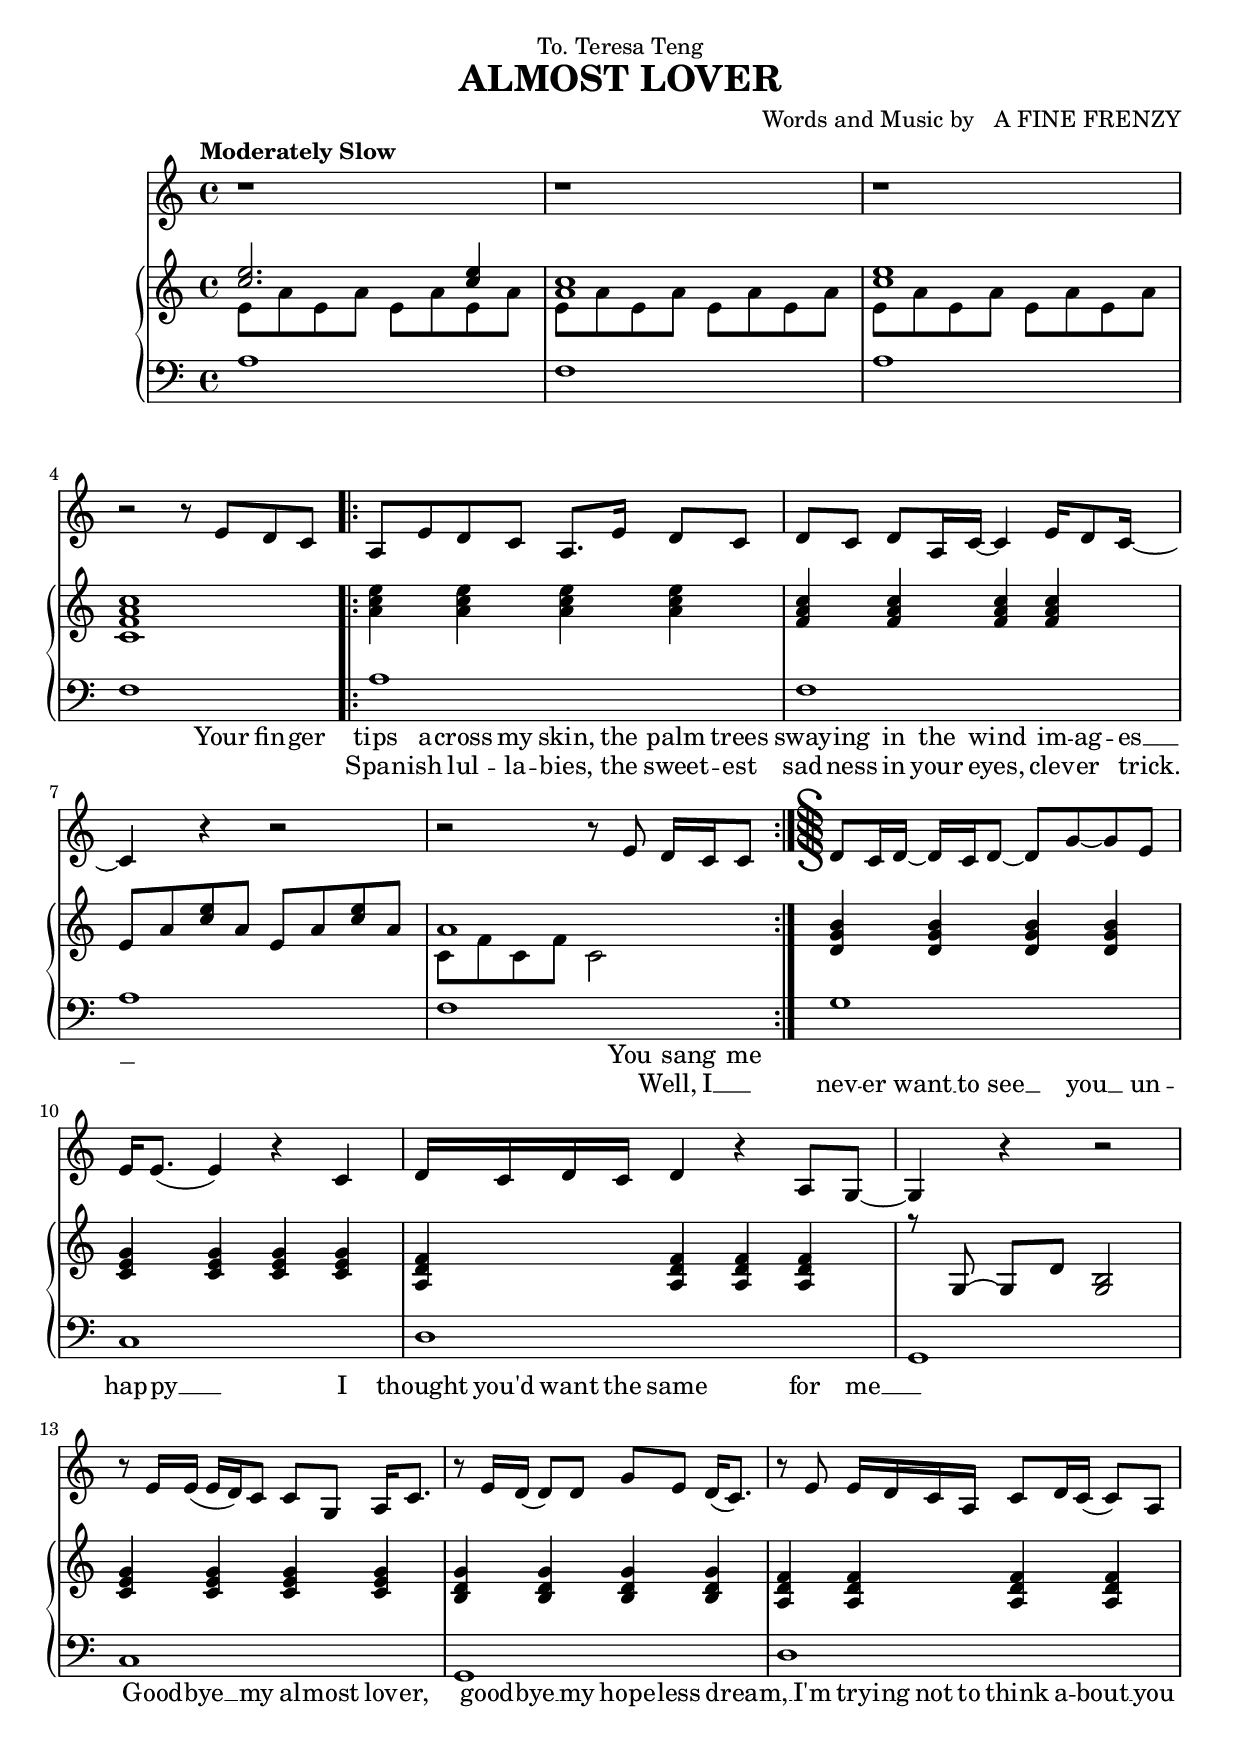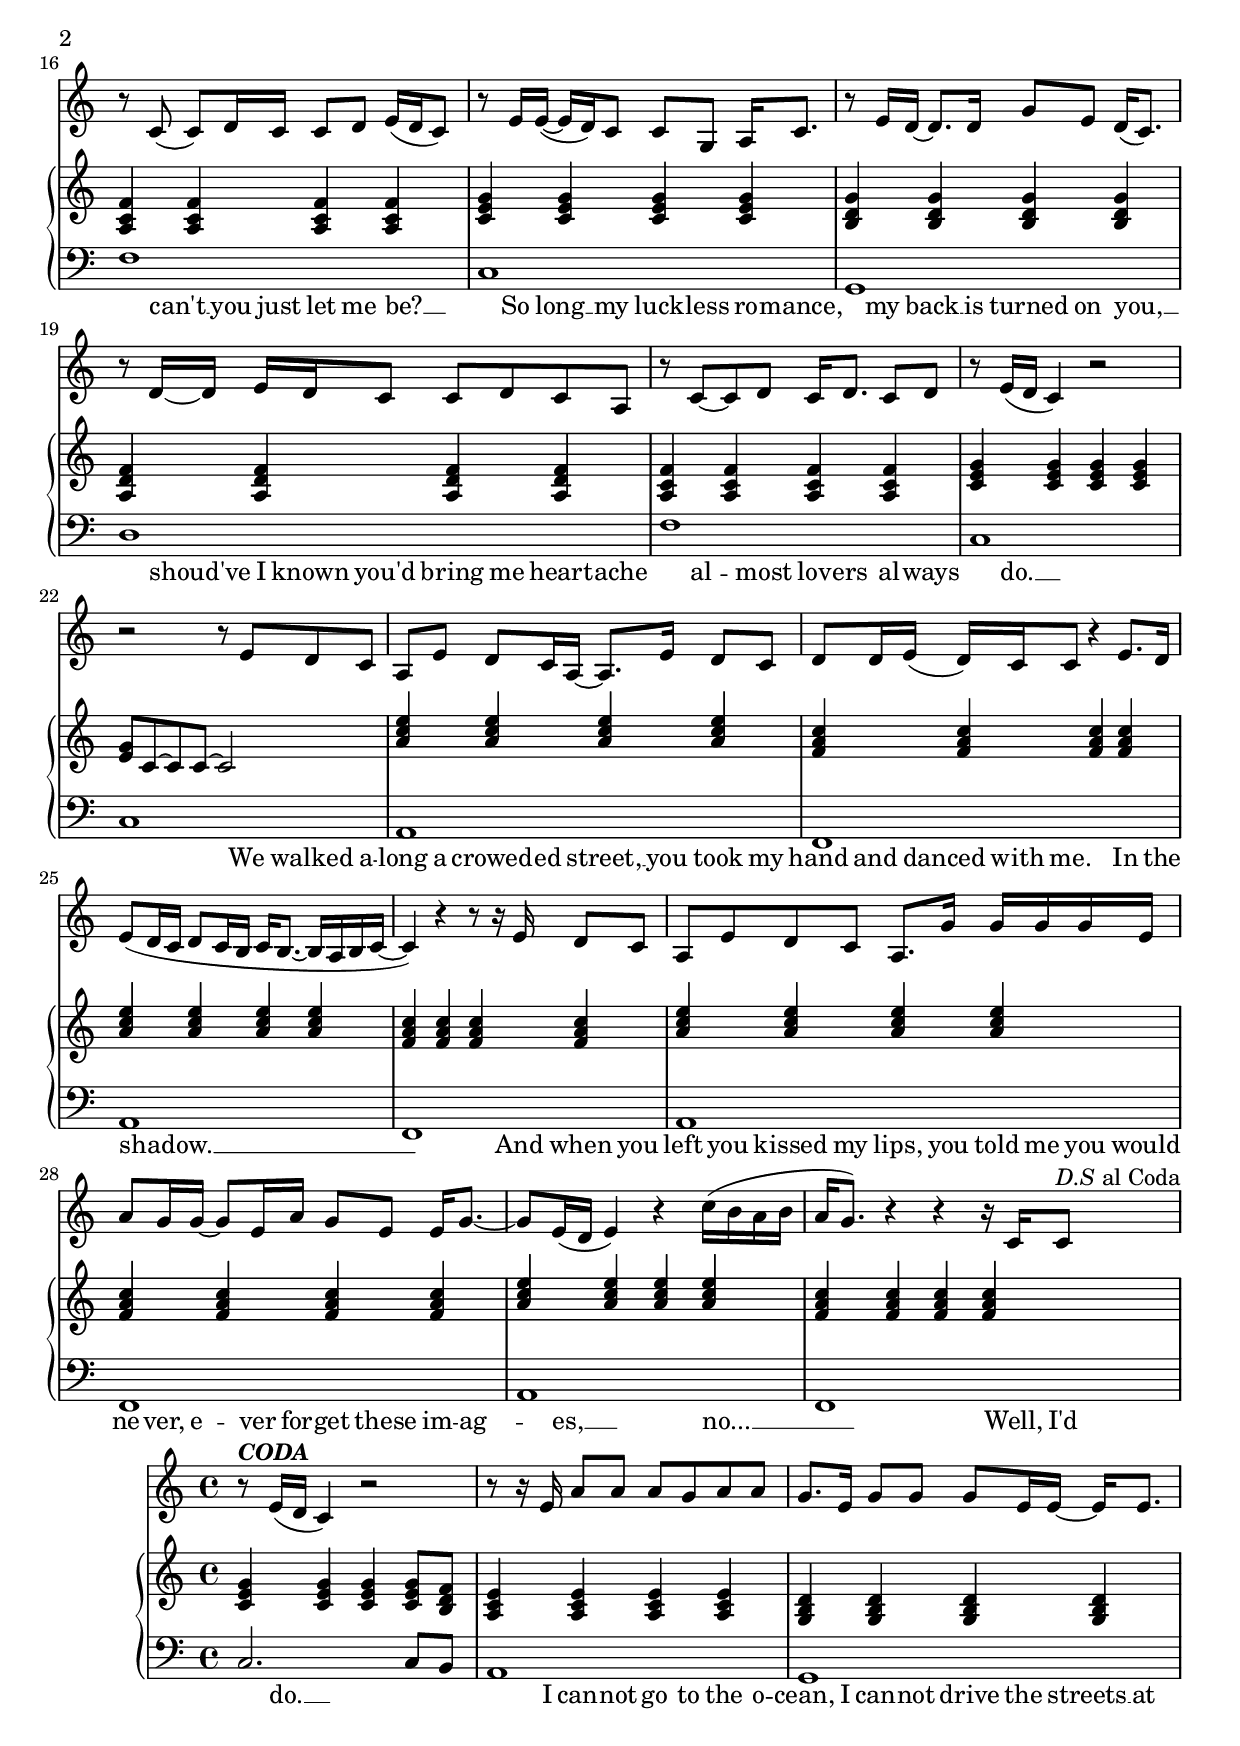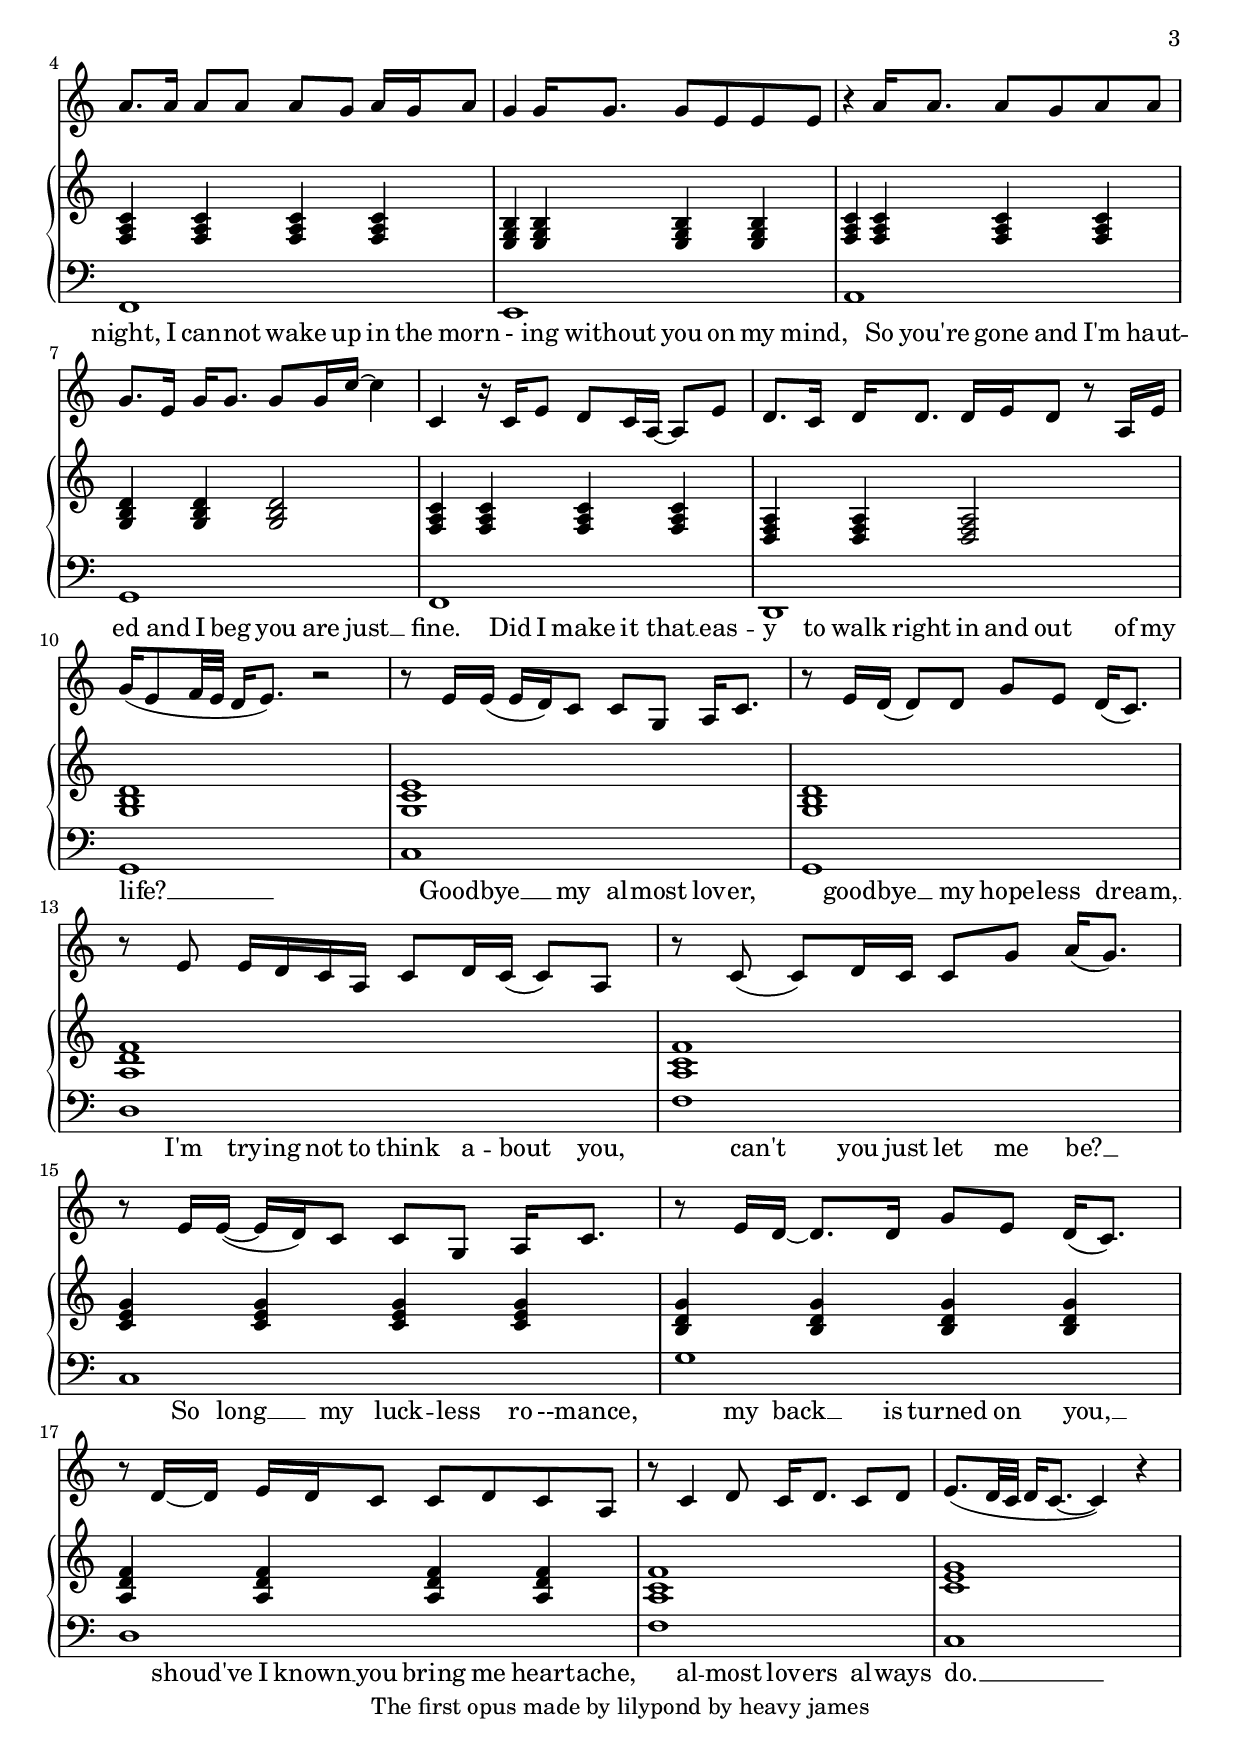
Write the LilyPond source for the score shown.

\version "2.18.2"

\include "english.ly"

amlostLoverTitle = "ALMOST LOVER"

vocalLyricsA = \lyricmode {
  %1-8
  Your fin -- ger
  tips a -- cross my skin, the palm trees
  sway -- ing in the wind im -- ag -- es __
  You sang _ me


}

vocalLyricsB = \lyricmode {
  %1-8
  _ _ _
  Span -- ish lul -- la -- bies,
  the sweet -- est sad -- ness in your eyes,
  clev -- er trick. _ Well, I __ _
  %9 - 12 sengo fragment 1
  nev -- er want __ to see __ you __ un -- hap -- py __
  I thought you'd want the same for me __
  Good -- bye __ my al -- most lov -- er,
  %13 - 16 sengo fragment 2
  good -- bye __ my hope -- less dream, __
  I'm try -- ing not to think a -- bout __ you
  can't __ you just let me be? __
  %16 - 21 sengo fragment 3
  So long __ my luck -- less ro -- mance,
  my back __ is turned on you, __
  shoud've I known you'd bring me heart -- ache
  al -- most lov -- ers al -- ways do. __
  %22 - 24 sengo fragment 4
  We walked a -- long a crowed -- ed street, __
  you took my hand and danced with me.
  In the shadow. __
  %24 - 28
  And when you left you kissed my lips,
  you told me you would ne -- ver,
  e -- ver for -- get these im -- ag -- es, __
  no... __
  %29 -34
  Well, I'd %jumpt to the sengo

}

vocalLyricsC = \lyricmode {

  do. __ % coda point
  I can -- not go to the o -- cean,
  I can -- not drive the streets __ at night,
  I can -- not wake up in the morn - ing
  without you on my mind,
  %35 - 38
  So you're gone and I'm haut -- ed
  and I beg you are just __ fine.
  Did I make it that __ eas -- y
  to walk right in and out of my life? __
  %39 -
  Good -- bye __ my al -- most lov -- er,
  good -- bye __ my hope -- less dream, __
  I'm try -- ing not to think a -- bout you,
  can't you just let me be? __
  So long __ my luck -- less ro --mance,
  my back __ is turned on you, __
  shoud've I known __ you bring me heart -- ache,
  al -- most lov -- ers al -- ways do. __

}

mainVocalMelody = {
  \relative c' {
    %1 - 4 predule
    \tempo "Moderately Slow"
    \time 4/4
    r1 |
    r |
    r |
    r2 r8 e d c|

    %5-8 repeat main part
    \repeat volta 2 {
      a8 e' d c a8. e'16 d8 c |
      d8 c d a16 c~ c4 e16 d8 c16~ |
      c4 r r2 |
      r2 r8 e d16 c c8 |
    }
    \inStaffSegno
    %9 - 12
    d8 c16 d~ d c d8~ d g~ g e |
    e16 e8. ( e4 ) r c |
    d16 c d c d4 r a8 g~ |
    g4 r4 r2 |
    %13 - 16
    r8 e'16 e ( e d ) c8 c g a16 c8. |
    r8 e16 d ( d8 ) d g e d16 ( c8. ) |
    r8 e e16 d c a c8 d16 c ( c8 ) a |
    r8 c ( c ) d16 c c8 d e16 ( d c8 ) |
    %17 - 21
    r8 e16 e~ ( e d ) c8 c g a16 c8. |
    r8 e16 d~ d8. d16 g8 e d16 ( c8. )  |
    r8 d16~ d e d c8 c d c a  |
    r8 c8~ c d c16 d8. c8 d |
    r8 e16 ( d c4 ) r2 |
    %22 - 24
    r2 r8 e d c |
    a8 e' d c16 a~ a8. e'16 d8 c |
    d8 d16 e ( d ) c c8 r4 e8. d16 |
    %25 - 28
    e8 ( d16 c d8 c16 b c b8.~ b16 a  b c~ |
    c4 ) r r8 r16 e16 d8 c |
    a8 e' d c a8. g'16 g16 g g e |
    %29 - 32
    a8 g16 g~ g8 e16 a g8 e e16 g8.~ |
    g8 e16 ( d e4 ) r c'16 ( b a b |
    a16 g8. ) r4 r r16 c,16 c8 ^ \markup { \italic D.S al Coda  } |

  }
}


subVocalMelody = {
  \relative c' {
    %1 - 4 predule
    %\tempo "Moderately Slow"
    \time 4/4
    r8 ^ \markup { \italic \bold CODA }
    e16 ( d c4 ) r2 |
    %33 - 36
    r8 r16 e a8 a a g a a |
    g8. e16 g8 g g e16 e~ e e8. |
    a8. a16 a8 a a g a16 g a8 |
    g4 g16 g8. g8 e e e |
    %37 - 41
    r4 a16 a8. a8 g a a |
    g8. e16 g16 g8. g8 g16 c~ c4 |
    c,4 r16 c16 e8 d c16 a~ a8 e' |
    d8. c16 d d8. d16 e d8 r8 a16 e' |
    g16 ( e8 f32 e32 d16 e8. ) r2 |
    %42 - end
    r8 e16 e ( e d ) c8 c g a16 c8. |
    r8 e16 d ( d8 ) d g e d16 ( c8. ) |
    r8 e e16 d c a c8 d16 c ( c8 ) a |
    r8 c ( c ) d16 c c8 g' a16 ( g8. ) |
    %17 - 21
    r8 e16 e~ ( e d ) c8 c g a16 c8. |
    r8 e16 d~ d8. d16 g8 e d16 ( c8. )  |
    r8 d16~ d e d c8 c d c a  |
    r8 c4 d8 c16 d8. c8 d |
    e8. ( d32 c d16 c8.~ c4 ) r4 |
  }
}


mainVocalData = <<

  \new Voice = "mainMelody" {
    \mainVocalMelody
  }

  <<
    \new Lyrics \lyricsto "mainMelody" {
      \vocalLyricsA
    }

    \new Lyrics \lyricsto "mainMelody" {
      \vocalLyricsB
    }

  >>
>>


subVocalData = <<

  \new Voice = "subMelody" {
    \subVocalMelody
  }

  \new Lyrics \lyricsto "subMelody" {
    \vocalLyricsC
  }

>>

mainTrebleStaffData = <<

  \new Voice = "upStair" {
    \voiceOne
    \relative c' {
      %1 - 4 predule
      <c' e>2. <c e>4 |
      <a c	>1 |
      <c e>1 |
      <f, a c>1|
      %5-8 repeat main part
      s1 |
      <f a c>4 <f a c> <f a c> <f a c> |
      e8 a <c e> a e a <c e> a |
      a1 |
      %9 - 12 sengo fragment 1
      <d, g b>4 <d g b> <d g b> <d g b> |
      <c e g>4 <c e g> <c e g> <c e g> |
      <a d f>4 <a d f> <a d f> <a d f> |
      \autoBeamOff
      r8 g ~ g  [ d' ] <g, b>2 |
      \autoBeamOn
      %12-16
      <c e g>4 <c e g> <c e g> <c e g> |
      <b d g>4 <b d g> <b d g> <b d g> |
      <a d f>4 <a d f> <a d f> <a d f> |
      <a c f>4 <a c f> <a c f> <a c f> |
      %16 - 21
      <c e g>4 <c e g> <c e g> <c e g> |
      <b d g>4 <b d g> <b d g> <b d g> |
      <a d f>4 <a d f> <a d f> <a d f> |
      <a c f>4 <a c f> <a c f> <a c f> |
      <c e g>4 <c e g> <c e g> <c e g> |
      %22 - 25
      <e g>8 c~ c c~ c2 |
      <a' c e>4 <a c e> <a c e> <a c e> |
      <f a c>4 <f a c> <f a c> <f a c> |
      <a c e>4 <a c e> <a c e> <a c e> |
      %26 - 31
      <f a c>4 <f a c> <f a c> <f a c> |
      <a c e>4 <a c e> <a c e> <a c e> |
      <f a c>4 <f a c> <f a c> <f a c> |
      <a c e>4 <a c e> <a c e> <a c e> |
      <f a c>4 <f a c> <f a c> <f a c> |
    }
  }

  \new Voice = "downStair" {
    \voiceTwo
    \relative c' {
      %1 - 4 predule
      e8 a e a e a e a |
      e8 a e a e a e a |
      e8 a e a e a e a |
      c,1 |
      %5-8 repeat main part
      <a' c e>4 <a c e> <a c e> <a c e> |
      s1|
      s1 |
      c,8 f c f c2 |
      %9 - 12 sengo fragment 1
      s1 | s1 | s1 | s1 |
      %12- 16
      s1 | s1 | s1 | s1 |
      %16 - 20
      s1 | s1 | s1 | s1 |
      %21 - 24
      s1 | s1 | s1 | s1 |
      %25 - 28
      s1 | s1 | s1 | s1 |
      %29 - 31
      s1 | s1 |

    }
  }
>>

mainBassStaffData =  \relative c' {
  %1 - 4 predule
  a1 | f1 |a1 | f1 |
  %5-8 repeat main part
  a1 | f1 |a1 | f1 |
  %9 - 12 sengo fragment 1
  g1 | c,1 | d1 | g,1 |
  %13 - 16
  c1 | g1 | d'1 | f1 |
  %17 - 21
  c1 | g1 | d'1 | f1 | c1 |
  %22 - 25
  c1 | a1 | f1 | a1 |
  %26 - 29
  f1 | a1 | f1 | a1 |
  %30
  f1 |
}

subTrebleStaffData = {

  \new Voice = "subUpstair" {

    \relative c' {
      %1 -4
      < c e g >4 < c e g > < c e g > < c e g >8 < b d f > |
      < a c e >4 < a c e > < a c e > < a c e > |
      < g b d>4 < g b d > < g b d > < g b d > |
      < f a c >4 < f a c > < f a c > < f a c > |
      %5 -8
      < e g b >4 < e g b > < e g b > < e g b > |
      < f a c >4 < f a c > < f a c > < f a c > |
      < g b d>4 < g b d > < g b d >2 |
      < f a c >4 < f a c > < f a c > < f a c > |
      %9 - 12
      < d f a >4 < d f a > < d f a >2 |
      < g b d >1 |
      < g c e >1 |
      < g b d >1 |
      %13 - 16
      < a d f >1 |
      < a c f >1 |
      < c e g >4 < c e g > < c e g > < c e g > |
      < b d g >4 < b d g > < b d g > < b d g > |
      %17 - 19
      < a d f >4 < a d f > < a d f > < a d f > |
      < a c f >1 |
      < c e g >1 |
    }

  }

}

subBassStaffData = \relative c' {
  %1 - 4
  c,2. c8 b8 | a1 | g1 | f1 |
  %5 - 8
  e1 | a1| | g1 | f1 |
  %9 - 12
  d1 | g1 | c1 | g1 |
  %13 - 16
  d'1 | f1 | c1 | g'1 |
  %17 - 19
  d1 | f1 | c1 |

}


#(define my-instrument-equalizer-alist '())

#(set! my-instrument-equalizer-alist
  (append
    '(
      ("acoustic guitar (steel)" . (0.7 . 0.9))
      ("acoustic grand" . (0.5 . 0.7))
      ("violin" . (0.1 . 0.2)))
    my-instrument-equalizer-alist))

#(define (my-instrument-equalizer s)
  (let ((entry (assoc s my-instrument-equalizer-alist)))
    (if entry
      (cdr entry))))

\book {

  \markup \null
  \header {
    title = \amlostLoverTitle
    dedication = "To. Teresa Teng"
    %subtitle = "Subtitle"
    %subsubtitle = "Subsubtitle"
    % The following fields are evenly spread on one line
    % the field "instrument" also appears on following pages
    %instrument = \markup \with-color #green "Instrument"
    %poet = "Poet"
    composer = "Words and Music by \n A FINE FRENZY"
    % The following fields are placed at opposite ends of the same line
    %meter = "Meter"
    %arranger = "Arranger"
    % The following fields are centered at the bottom
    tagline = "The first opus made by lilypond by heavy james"
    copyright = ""
  }

  \score {
    <<

      \new Staff = "vocalMainStaff" {
        \set Staff.midiInstrument = #"acoustic grand"
        %\set Staff.midiInstrument = "acoustic grand"
        \set Score.instrumentEqualizer = #my-instrument-equalizer
        \mainVocalData

      }

      \new PianoStaff = "instrumentMainStaff" {

        <<
          \new Staff {
            \clef "treble"
            \set Staff.midiInstrument = "acoustic grand"
            %\set Staff.midiInstrument = #"acoustic guitar (steel)"
            \set Score.instrumentEqualizer = #my-instrument-equalizer
            \mainTrebleStaffData
          }

          \new Staff {
            \clef "bass"
            %\set Staff.midiInstrument = #"flute"
            \set Score.instrumentEqualizer = #my-instrument-equalizer
            \mainBassStaffData

          }
        >>

      }

    >>

    \midi {
      \tempo 4 = 60
      \context {

        \Staff
        \remove "Staff_performer"
      }

      \context {
        \Voice
        \remove "Dynamic_performer"
        \consists "Staff_performer"
      }

    }

    \layout {

    }

  }

  \score {
    <<

      \new Staff = "vocalSubStaff" {
        \set Staff.midiInstrument = #"acoustic grand"
        %\set Staff.midiInstrument = "acoustic grand"
        \set Score.instrumentEqualizer = #my-instrument-equalizer
        \subVocalData

      }

      \new PianoStaff = "instrumentSubStaff" {

        <<
          \new Staff {
            \clef "treble"
            \set Staff.midiInstrument = "acoustic grand"
            %\set Staff.midiInstrument = #"acoustic guitar (steel)"
            \set Score.instrumentEqualizer = #my-instrument-equalizer
            \subTrebleStaffData
          }

          \new Staff {
            \clef "bass"
            %\set Staff.midiInstrument = #"flute"
            \set Score.instrumentEqualizer = #my-instrument-equalizer
            \subBassStaffData

          }
        >>

      }

    >>

    \midi {
      \tempo 4 = 60
      \context {

        \Staff
        \remove "Staff_performer"
      }

      \context {
        \Voice
        \remove "Dynamic_performer"
        \consists "Staff_performer"
      }
    }

    \layout {

    }


  }


}